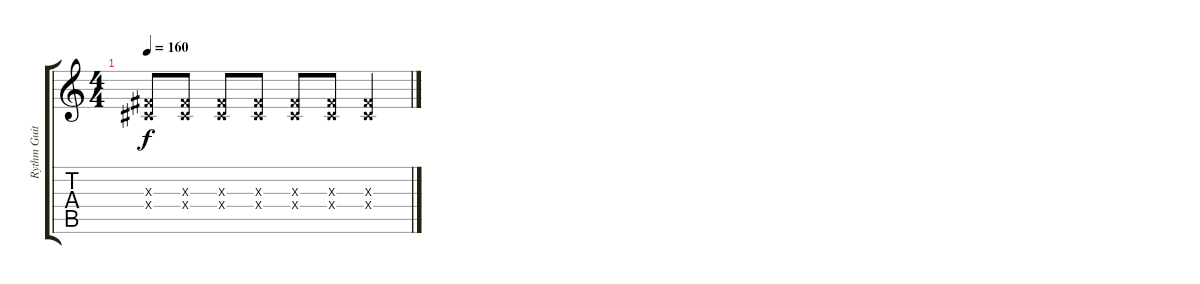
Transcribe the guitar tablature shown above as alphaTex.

\track ("Rythm Guitar" "Rythm Guit") {instrument distortionguitar}
\staff {score tabs}
\tuning (Eb4 Bb3 Gb3 Db3 Ab2 Eb2) {hide}
\ts (4 4)
\tempo 160
\clef g2
\ks c
(0.3{x} 0.4{x}).8{dy f} (0.3{x} 0.4{x}).8 (0.3{x} 0.4{x}).8 (0.3{x} 0.4{x}).8 (0.3{x} 0.4{x}).8 (0.3{x} 0.4{x}).8 (0.3{x} 0.4{x}).4
